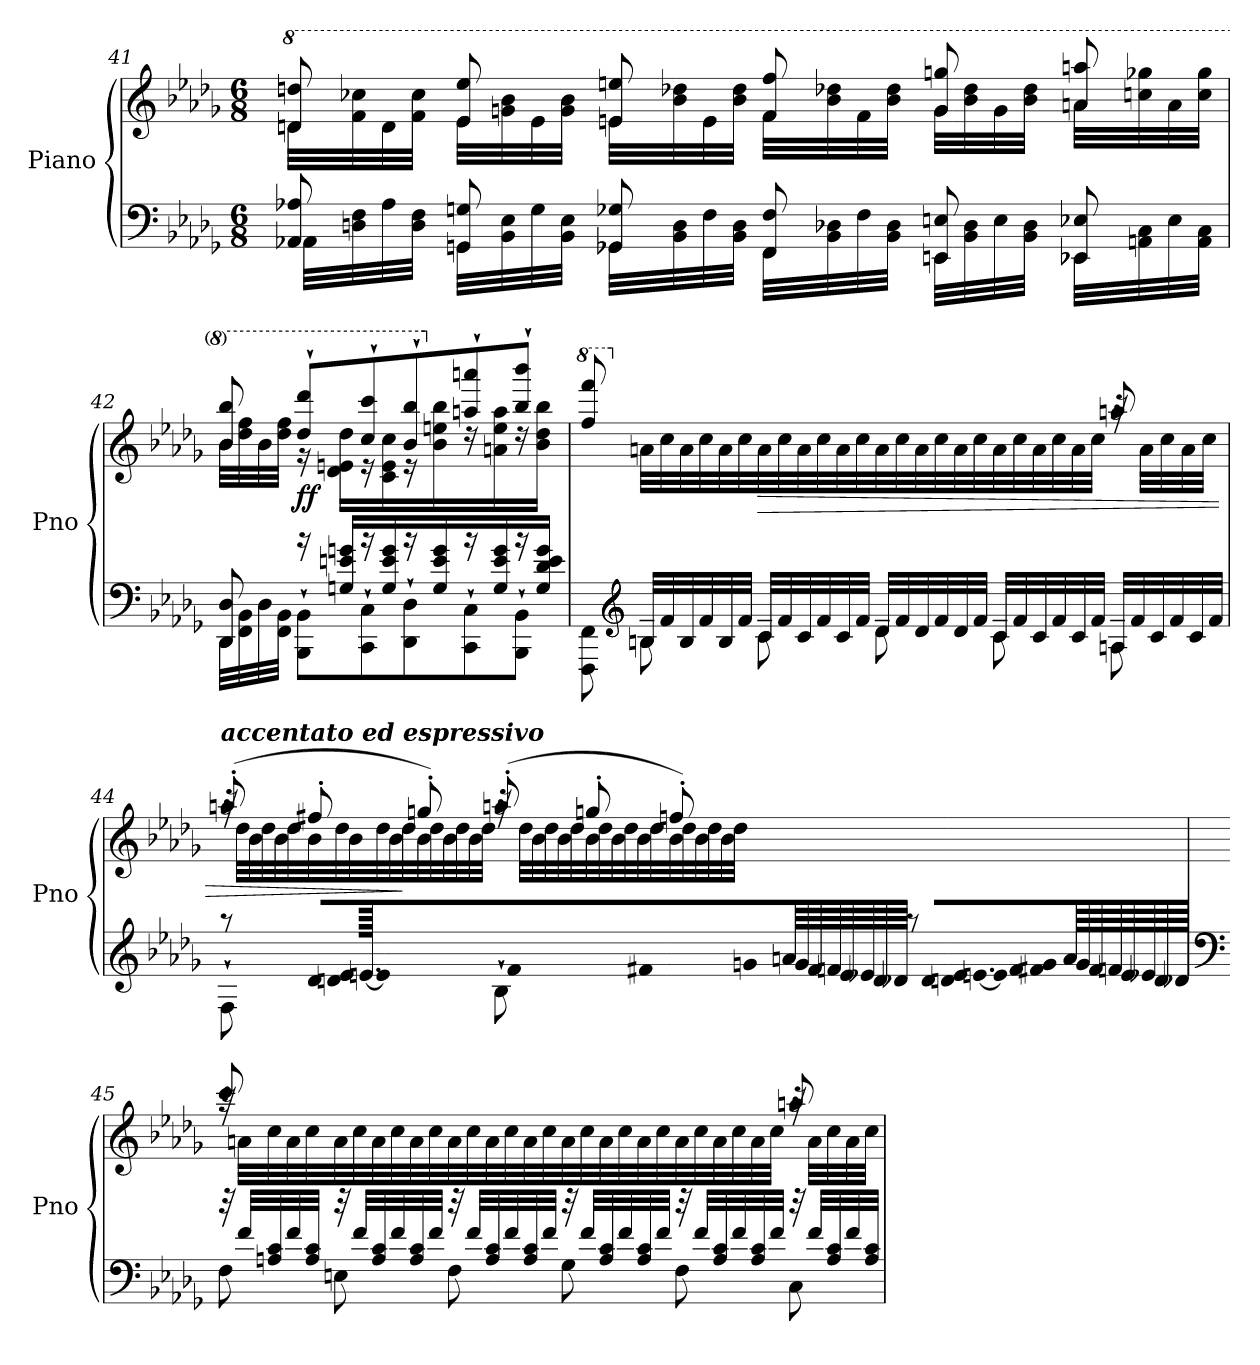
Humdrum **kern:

**kern	**kern	**dynam
*part1	*part1	*part1
*staff2	*staff1	*staff1/2
*I"Piano	*	*
*I'Pno	*	*
!!LO:LB:g=z
*clefF4	*clefG2	*
*k[b-e-a-d-g-]	*k[b-e-a-d-g-]	*
*M6/8	*M6/8	*
=41	=41	=41
*^	*	*
*	*	*8va	*
*	*	*^	*
8AA-X/ 8A-X/	32AA-\LLL	8ddn/ 8dddn/	32dd\LLL	.
.	32Dn\ 32F\	.	32ff\ 32ccc-X\	.
.	32A-\	.	32dd\	.
.	32D\ 32F\JJJ	.	32ff\ 32ccc-\JJJ	.
8GGn/ 8Gn/	32GG\LLL	8ee-/ 8eee-/	32ee-\LLL	.
.	32BB-\ 32E-\	.	32ggn\ 32bb-\	.
.	32G\	.	32ee-\	.
.	32BB-\ 32E-\JJJ	.	32gg\ 32bb-\JJJ	.
8GG-X/ 8G-X/	32GG-\LLL	8een/ 8eeen/	32ee\LLL	.
.	32BB-\ 32D\	.	32bb-\ 32ddd-X\	.
.	32F\	.	32ee\	.
.	32BB-\ 32D\JJJ	.	32bb-\ 32ddd-\JJJ	.
8FF/ 8F/	32FF\LLL	8ff/ 8fff/	32ff\LLL	.
.	32BB-\ 32D-X\	.	32bb-\ 32ddd-X\	.
.	32F\	.	32ff\	.
.	32BB-\ 32D-\JJJ	.	32bb-\ 32ddd-\JJJ	.
8EEn/ 8En/	32EE\LLL	8gg/ 8gggn/	32gg\LLL	.
.	32BB-\ 32D-\	.	32bb-\ 32ddd-\	.
.	32E\	.	32gg\	.
.	32BB-\ 32D-\JJJ	.	32bb-\ 32ddd-\JJJ	.
8EE-X/ 8E-X/	32EE-\LLL	8aan/ 8aaan/	32aa\LLL	.
.	32AAn\ 32C\	.	32cccn\ 32ggg-X\	.
.	32E-\	.	32aa\	.
.	32AA\ 32C\JJJ	.	32ccc\ 32ggg-\JJJ	.
=42	=42	=42	=42	=42
8DD-/ 8D-/	32DD-\LLL	8bb-/ 8bbb-/	32bb-\LLL	.
.	32FF\ 32BB-\	.	32ddd-\ 32fff\	.
.	32D-\	.	32bb-\	.
.	32FF\ 32BB-\JJJ	.	32ddd-\ 32fff\JJJ	.
!	!	!	!	!LO:DY:b
8BBB-\` 8BB-\`L	16rb	8ddd-/` 8dddd-/`L	16r	ff
.	16Gn/ 16en/ 16gn/LL	.	16dd-\ 16een\ 16ddd-\LL	.
8CC\` 8C\`	16rb	8ccc/` 8cccc/`	16r	.
.	16G/ 16e/ 16g/	.	16cc\ 16ee\ 16ccc\	.
8DD-\` 8D-\`	16rb	8bb-/` 8bbb-/`	16r	.
*	*	*X8va	*	*
.	16G/ 16e/ 16g/	.	16b-\ 16een\ 16bb-\	.
8CC\` 8C\`	16rb	8aan/` 8aaan/`	16rdd	.
.	16G/ 16e/ 16g/	.	16an\ 16ee\ 16aa\	.
8BBB-\` 8BB-\`J	16rb	8bb-/` 8bbb-/`J	16rdd	.
.	16G/ 16d-/ 16e/ 16g/JJ	.	16b-\ 16dd-\ 16bb-\JJ	.
!!LO:PB:g=z	!!
=43	=43	=43	=43	=43
*	*	*8va	*	*
8FFF\ 8FF\	8ryy	8fff/ 8ffff/	8ryy	.
*clefG2	*	*	*	*
*	*Xtuplet	*	*	*
*	*	*X8va	*	*
*	*	*	*Xtuplet	*
8Bn~\	48B/LLL	8ryy	48an\LLL	.
.	48f/	.	48cc\	.
.	48B/	.	48a\	.
.	48f/	.	48cc\	.
.	48B/	.	48a\	.
.	48f/JJJ	.	48cc\	.
!	!	!	!	!LO:HP:b
8c~\	48c/LLL	8ryy	48a\	>
.	48f/	.	48cc\	.
.	48c/	.	48a\	.
.	48f/	.	48cc\	.
.	48c/	.	48a\	.
.	48f/JJJ	.	48cc\	.
8d-~\	48d-/LLL	8ryy	48a\	.
.	48f/	.	48cc\	.
.	48d-/	.	48a\	.
.	48f/	.	48cc\	.
.	48d-/	.	48a\	.
.	48f/JJJ	.	48cc\	.
8c~\	48c/LLL	8ryy	48a\	.
.	48f/	.	48cc\	.
.	48c/	.	48a\	.
.	48f/	.	48cc\	.
.	48c/	.	48a\	.
.	48f/JJJ	.	48cc\JJJ	.
8An~\	48A/LLL	8aan/	40raa	.
.	48f/	.	.	.
.	.	.	40a\LLL	.
.	48c/	.	.	.
.	.	.	40cc\	.
.	48f/	.	.	.
.	.	.	40a\	.
.	48c/	.	.	.
.	.	.	40cc\JJJ	.
.	48f/JJJ	.	.	.
!!LO:LB:g=z	!!
=44	=44	=44	=44	=44
!	!	!LO:TX:a:Bi:t=accentato ed espressivo	!	!
8F`\	8raa	(8aan'/	48raa	.
.	.	.	48dd-\LLL	.
.	.	.	48b-\	.
.	.	.	48dd-\	.
.	.	.	48b-\	.
.	.	.	48dd-\	.
!	!LO:N:vis=256%9	!	!	!
4ryy	960%17d-!/LLLL	8ff#X'/	48b-\	.
!	!LO:N:vis=256%9	!	!	!
.	960%17dn!/	.	.	.
.	.	.	48dd-\	.
!	!LO:N:vis=256%9	!	!	!
.	960%17e-!/	.	.	.
.	.	.	48b-\	.
.	[160.en!/	.	.	.
.	120e!/]	.	48dd-\	.
!	!LO:N:vis=256%9	!	!	!
.	960%17f!/	.	.	.
.	.	.	48b-\	.
!	!LO:N:vis=256%9	!	!	!
.	960%17f#X!/	.	.	.
.	.	.	48dd-\	.
!	!LO:N:vis=256%9	!	!	!
.	960%17gn!/	.	.	]
.	960ryy	.	.	.
.	64an!/	8ggn'/)	48b-\	.
.	64g!/	.	.	.
.	.	.	48dd-\	.
.	64f#!/	.	.	.
.	.	.	48b-\	.
.	64fn!/	.	.	.
.	64e!/	.	48dd-\	.
.	64e-X!/	.	.	.
.	.	.	48b-\	.
.	64d!/	.	.	.
.	.	.	48dd-\JJJ	.
.	64d-X!/JJJJ	.	.	.
8B-`\	8raa	(8aan'/	48raa	.
.	.	.	48dd-\LLL	.
.	.	.	48b-\	.
.	.	.	48dd-\	.
.	.	.	48b-\	.
.	.	.	48dd-\	.
!	!LO:N:vis=256%9	!	!	!
4ryy	960%17d-!/LLLL	8ggn'/	48b-\	.
!	!LO:N:vis=256%9	!	!	!
.	960%17dn!/	.	.	.
.	.	.	48dd-\	.
!	!LO:N:vis=256%9	!	!	!
.	960%17e-!/	.	.	.
.	.	.	48b-\	.
.	[160.en!/	.	.	.
.	120e!/]	.	48dd-\	.
!	!LO:N:vis=256%9	!	!	!
.	960%17f!/	.	.	.
.	.	.	48b-\	.
!	!LO:N:vis=256%9	!	!	!
.	960%17f#X!/	.	.	.
.	.	.	48dd-\	.
!	!LO:N:vis=256%9	!	!	!
.	960%17g!/	.	.	.
.	960ryy	.	.	.
.	64a!/	8ffn'/)	48b-\	.
.	64g!/	.	.	.
.	.	.	48dd-\	.
.	64f#!/	.	.	.
.	.	.	48b-\	.
.	64fn!/	.	.	.
.	64e!/	.	48dd-\	.
.	64e-X!/	.	.	.
.	.	.	48b-\	.
.	64d!/	.	.	.
.	.	.	48dd-\JJJ	.
.	64d-X!/JJJJ	.	.	.
!!LO:LB:g=z	!!
=45	=45	=45	=45	=45
*clefF4	*	*	*	*
8F\	40rdd	8ccc/	40raa	.
.	40f/LLL	.	40an\LLL	.
.	40An/ 40c/	.	40cc\	.
.	40f/	.	40a\	.
.	40A/ 40c/JJJ	.	40cc\	.
8En\	48rdd	8ryy	48a\	.
.	48f/LLL	.	48cc\	.
.	48A/ 48c/	.	48a\	.
.	48f/	.	48cc\	.
.	48A/ 48c/	.	48a\	.
.	48f/JJJ	.	48cc\	.
8F\	48rdd	8ryy	48a\	.
.	48f/LLL	.	48cc\	.
.	48A/ 48c/	.	48a\	.
.	48f/	.	48cc\	.
.	48A/ 48c/	.	48a\	.
.	48f/JJJ	.	48cc\	.
8G-\	48rdd	8ryy	48a\	.
.	48f/LLL	.	48cc\	.
.	48A/ 48c/	.	48a\	.
.	48f/	.	48cc\	.
.	48A/ 48c/	.	48a\	.
.	48f/JJJ	.	48cc\	.
8F\	48rdd	8ryy	48a\	.
.	48f/LLL	.	48cc\	.
.	48A/ 48c/	.	48a\	.
.	48f/	.	48cc\	.
.	48A/ 48c/	.	48a\	.
.	48f/JJJ	.	48cc\JJJ	.
8C\	40rdd	8aan/	40raa	.
.	40f/LLL	.	40a\LLL	.
.	40A/ 40c/	.	40cc\	.
.	40f/	.	40a\	.
.	40A/ 40c/JJJ	.	40cc\JJJ	.
*v	*v	*	*	*
*	*v	*v	*
=	=	=
*-	*-	*-
